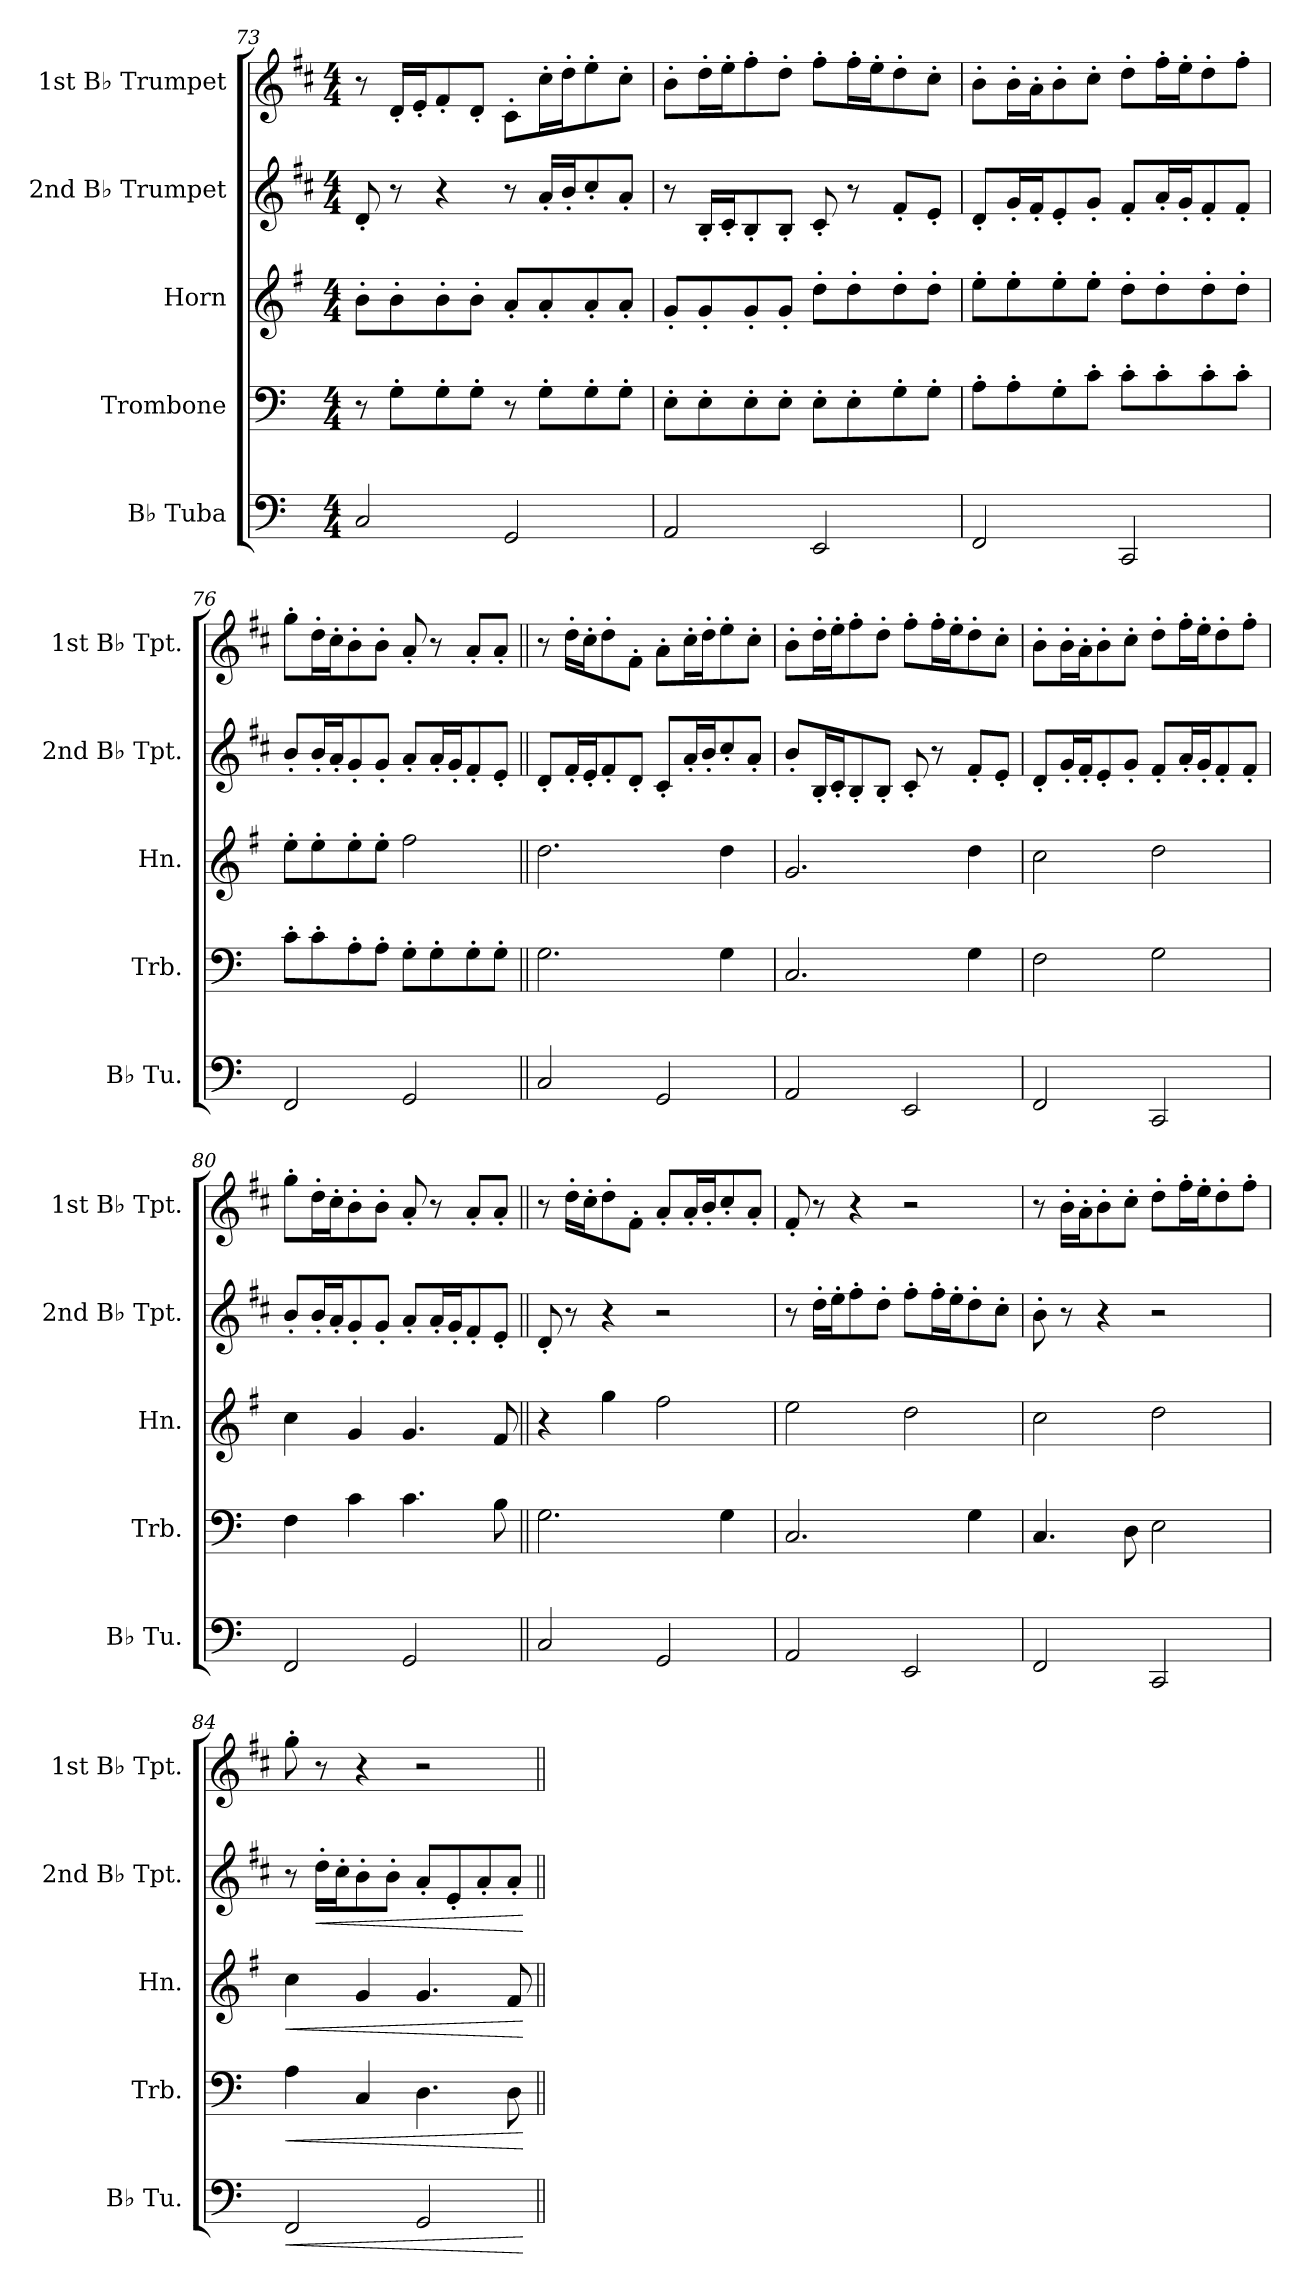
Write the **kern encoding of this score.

**kern	**dynam	**kern	**dynam	**kern	**dynam	**kern	**dynam	**kern
*part5	*part5	*part4	*part4	*part3	*part3	*part2	*part2	*part1
*staff5	*staff5	*staff4	*staff4	*staff3	*staff3	*staff2	*staff2	*staff1
*I"B♭ Tuba	*	*I"Trombone	*	*I"Horn	*	*I"2nd B♭ Trumpet	*	*I"1st B♭ Trumpet
*I'B♭ Tu.	*	*I'Trb.	*	*I'Hn.	*	*I'2nd B♭ Tpt.	*	*I'1st B♭ Tpt.
!!LO:LB:g=z
*clefF4	*	*clefF4	*	*clefG2	*	*clefG2	*	*clefG2
*	*	*	*	*ITrd4c7	*	*ITrd1c2	*	*ITrd1c2
*k[]	*	*k[]	*	*k[]	*	*k[]	*	*k[]
*C:	*	*C:	*	*C:	*	*C:	*	*C:
*M4/4	*	*M4/4	*	*M4/4	*	*M4/4	*	*M4/4
=73	=73	=73	=73	=73	=73	=73	=73	=73
2C/	.	8r	.	8e'\L	.	8c'/	.	8r
.	.	8G'\L	.	8e'\	.	8r	.	16c'/LL
.	.	.	.	.	.	.	.	16d'/J
.	.	8G'\	.	8e'\	.	4r	.	8e'/
.	.	8G'\J	.	8e'\J	.	.	.	8c'/J
2GG/	.	8r	.	8d'/L	.	8r	.	8B'\L
.	.	8G'\L	.	8d'/	.	16g'/LL	.	16b'\L
.	.	.	.	.	.	16a'/J	.	16cc'\J
.	.	8G'\	.	8d'/	.	8b'/	.	8dd'\
.	.	8G'\J	.	8d'/J	.	8g'/J	.	8b'\J
=74	=74	=74	=74	=74	=74	=74	=74	=74
2AA/	.	8E'\L	.	8c'/L	.	8r	.	8a'\L
.	.	8E'\	.	8c'/	.	16A'/LL	.	16cc'\L
.	.	.	.	.	.	16B'/J	.	16dd'\J
.	.	8E'\	.	8c'/	.	8A'/	.	8ee'\
.	.	8E'\J	.	8c'/J	.	8A'/J	.	8cc'\J
2EE/	.	8E'\L	.	8g'\L	.	8B'/	.	8ee'\L
.	.	8E'\	.	8g'\	.	8r	.	16ee'\L
.	.	.	.	.	.	.	.	16dd'\J
.	.	8G'\	.	8g'\	.	8e'/L	.	8cc'\
.	.	8G'\J	.	8g'\J	.	8d'/J	.	8b'\J
=75	=75	=75	=75	=75	=75	=75	=75	=75
2FF/	.	8A'\L	.	8a'\L	.	8c'/L	.	8a'\L
.	.	8A'\	.	8a'\	.	16f'/L	.	16a'\L
.	.	.	.	.	.	16e'/J	.	16g'\J
.	.	8G'\	.	8a'\	.	8d'/	.	8a'\
.	.	8c'\J	.	8a'\J	.	8f'/J	.	8b'\J
2CC/	.	8c'\L	.	8g'\L	.	8e'/L	.	8cc'\L
.	.	8c'\	.	8g'\	.	16g'/L	.	16ee'\L
.	.	.	.	.	.	16f'/J	.	16dd'\J
.	.	8c'\	.	8g'\	.	8e'/	.	8cc'\
.	.	8c'\J	.	8g'\J	.	8e'/J	.	8ee'\J
!!LO:PB:g=z
=76	=76	=76	=76	=76	=76	=76	=76	=76
2FF/	.	8c'\L	.	8a'\L	.	8a'/L	.	8ff'\L
.	.	8c'\	.	8a'\	.	16a'/L	.	16cc'\L
.	.	.	.	.	.	16g'/J	.	16b'\J
.	.	8A'\	.	8a'\	.	8f'/	.	8a'\
.	.	8A'\J	.	8a'\J	.	8f'/J	.	8a'\J
2GG/	.	8G'\L	.	2b\	.	8g'/L	.	8g'/
.	.	8G'\	.	.	.	16g'/L	.	8r
.	.	.	.	.	.	16f'/J	.	.
.	.	8G'\	.	.	.	8e'/	.	8g'/L
.	.	8G'\J	.	.	.	8d'/J	.	8g'/J
=77||	=77||	=77||	=77||	=77||	=77||	=77||	=77||	=77||
2C/	.	2.G\	.	2.g\	.	8c'/L	.	8r
.	.	.	.	.	.	16e'/L	.	16cc'\LL
.	.	.	.	.	.	16d'/J	.	16b'\J
.	.	.	.	.	.	8e'/	.	8cc'\
.	.	.	.	.	.	8c'/J	.	8e'\J
2GG/	.	.	.	.	.	8B'/L	.	8g'\L
.	.	.	.	.	.	16g'/L	.	16b'\L
.	.	.	.	.	.	16a'/J	.	16cc'\J
.	.	4G\	.	4g\	.	8b'/	.	8dd'\
.	.	.	.	.	.	8g'/J	.	8b'\J
!!LO:PB:g=z
=78	=78	=78	=78	=78	=78	=78	=78	=78
2AA/	.	2.C/	.	2.c/	.	8a'/L	.	8a'\L
.	.	.	.	.	.	16A'/L	.	16cc'\L
.	.	.	.	.	.	16B'/J	.	16dd'\J
.	.	.	.	.	.	8A'/	.	8ee'\
.	.	.	.	.	.	8A'/J	.	8cc'\J
2EE/	.	.	.	.	.	8B'/	.	8ee'\L
.	.	.	.	.	.	8r	.	16ee'\L
.	.	.	.	.	.	.	.	16dd'\J
.	.	4G\	.	4g\	.	8e'/L	.	8cc'\
.	.	.	.	.	.	8d'/J	.	8b'\J
!!LO:PB:g=z
=79	=79	=79	=79	=79	=79	=79	=79	=79
2FF/	.	2F\	.	2f\	.	8c'/L	.	8a'\L
.	.	.	.	.	.	16f'/L	.	16a'\L
.	.	.	.	.	.	16e'/J	.	16g'\J
.	.	.	.	.	.	8d'/	.	8a'\
.	.	.	.	.	.	8f'/J	.	8b'\J
2CC/	.	2G\	.	2g\	.	8e'/L	.	8cc'\L
.	.	.	.	.	.	16g'/L	.	16ee'\L
.	.	.	.	.	.	16f'/J	.	16dd'\J
.	.	.	.	.	.	8e'/	.	8cc'\
.	.	.	.	.	.	8e'/J	.	8ee'\J
=80	=80	=80	=80	=80	=80	=80	=80	=80
2FF/	.	4F\	.	4f\	.	8a'/L	.	8ff'\L
.	.	.	.	.	.	16a'/L	.	16cc'\L
.	.	.	.	.	.	16g'/J	.	16b'\J
.	.	4c\	.	4c/	.	8f'/	.	8a'\
.	.	.	.	.	.	8f'/J	.	8a'\J
2GG/	.	4.c\	.	4.c/	.	8g'/L	.	8g'/
.	.	.	.	.	.	16g'/L	.	8r
.	.	.	.	.	.	16f'/J	.	.
.	.	.	.	.	.	8e'/	.	8g'/L
.	.	8B\	.	8B/	.	8d'/J	.	8g'/J
!!LO:PB:g=z
=81||	=81||	=81||	=81||	=81||	=81||	=81||	=81||	=81||
2C/	.	2.G\	.	4r	.	8c'/	.	8r
.	.	.	.	.	.	8r	.	16cc'\LL
.	.	.	.	.	.	.	.	16b'\J
.	.	.	.	4cc\	.	4r	.	8cc'\
.	.	.	.	.	.	.	.	8e'\J
2GG/	.	.	.	2b\	.	2r	.	8g'/L
.	.	.	.	.	.	.	.	16g'/L
.	.	.	.	.	.	.	.	16a'/J
.	.	4G\	.	.	.	.	.	8b'/
.	.	.	.	.	.	.	.	8g'/J
=82	=82	=82	=82	=82	=82	=82	=82	=82
2AA/	.	2.C/	.	2a\	.	8r	.	8e'/
.	.	.	.	.	.	16cc'\LL	.	8r
.	.	.	.	.	.	16dd'\J	.	.
.	.	.	.	.	.	8ee'\	.	4r
.	.	.	.	.	.	8cc'\J	.	.
2EE/	.	.	.	2g\	.	8ee'\L	.	2r
.	.	.	.	.	.	16ee'\L	.	.
.	.	.	.	.	.	16dd'\J	.	.
.	.	4G\	.	.	.	8cc'\	.	.
.	.	.	.	.	.	8b'\J	.	.
=83	=83	=83	=83	=83	=83	=83	=83	=83
2FF/	.	4.C/	.	2f\	.	8a'\	.	8r
.	.	.	.	.	.	8r	.	16a'\LL
.	.	.	.	.	.	.	.	16g'\J
.	.	.	.	.	.	4r	.	8a'\
.	.	8D\	.	.	.	.	.	8b'\J
2CC/	.	2E\	.	2g\	.	2r	.	8cc'\L
.	.	.	.	.	.	.	.	16ee'\L
.	.	.	.	.	.	.	.	16dd'\J
.	.	.	.	.	.	.	.	8cc'\
.	.	.	.	.	.	.	.	8ee'\J
=84	=84	=84	=84	=84	=84	=84	=84	=84
!	!LO:HP:b	!	!LO:HP:b	!	!LO:HP:b	!	!	!
2FF/	<	4A\	<	4f\	<	8r	.	8ff'\
!	!	!	!	!	!	!	!LO:HP:b	!
.	.	.	.	.	.	16cc'\LL	<	8r
.	.	.	.	.	.	16b'\J	.	.
.	.	4C/	.	4c/	.	8a'\	.	4r
.	.	.	.	.	.	8a'\J	.	.
2GG/	.	4.D\	.	4.c/	.	8g'/L	.	2r
.	.	.	.	.	.	8d'/	.	.
.	.	.	.	.	.	8g'/	.	.
.	.	8D\	.	8B/	.	8g'/J	.	.
.	[	.	[	.	[	.	[	.
=||	=||	=||	=||	=||	=||	=||	=||	=||
*-	*-	*-	*-	*-	*-	*-	*-	*-
